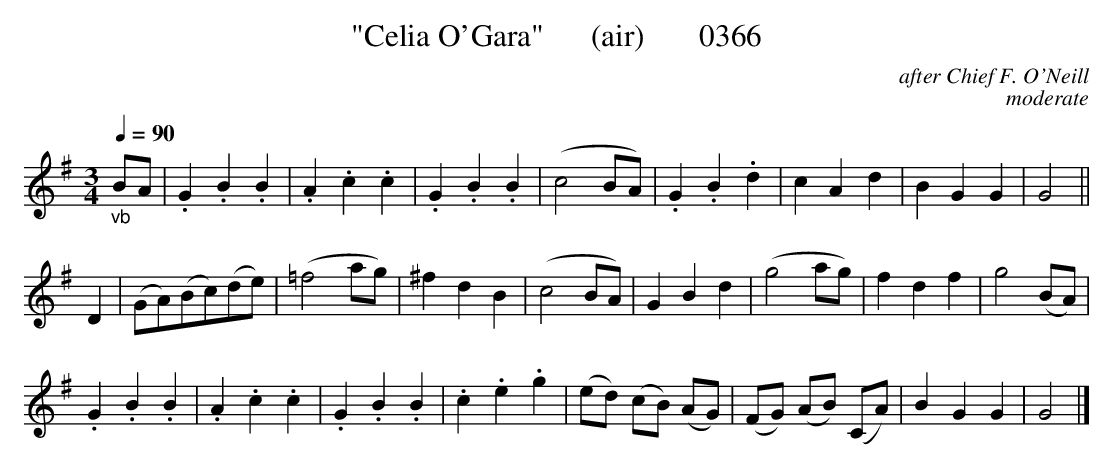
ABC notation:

X:1
T:"Celia O'Gara"      (air)       0366
C:after Chief F. O'Neill
C:moderate
Q:1/4=90
M:3/4
L:1/8
K:G
"_vb"BA|.G2.B2.B2|.A2.c2.c2|.G2.B2.B2|(c4BA)|.G2.B2.d2|c2A2d2|B2G2G2|G4||
D2|(GA)(Bc)(de)|(=f4ag)|^f2d2B2|(c4BA)|G2B2d2|(g4ag)|f2d2f2|g4(BA)|
.G2.B2.B2|.A2.c2.c2|.G2.B2.B2|.c2.e2.g2|(ed) (cB) (AG)|(FG) (AB) (CA)|B2G2G2|G4|]
